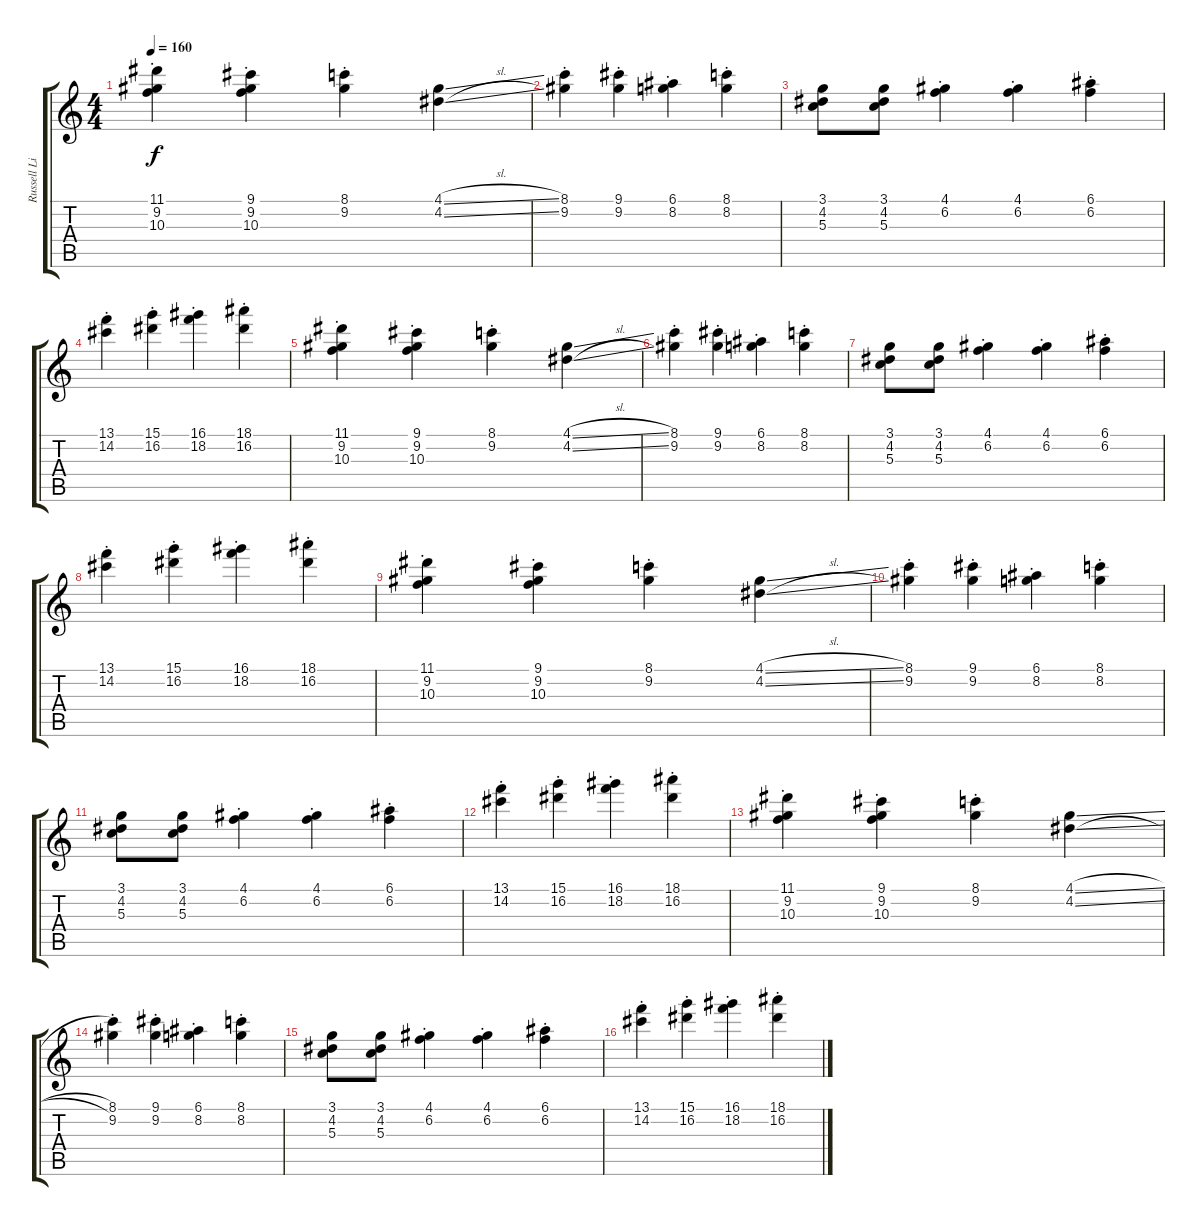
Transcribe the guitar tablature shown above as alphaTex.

\track ("Russell Lissack" "Russell Li") {instrument overdrivenguitar}
\staff {score tabs}
\tuning (E4 B3 G3 D3 A2 E2) {hide}
\ts (4 4)
\tempo 160
\clef g2
\ks c
(11.1{st} 9.2{st} 10.3{st}).4{dy f} (9.1{st} 9.2{st} 10.3{st}).4 (8.1{st} 9.2{st}).4 (4.1{sl} 4.2{sl}).4 |
(8.1{st} 9.2{st}).4 (9.1{st} 9.2{st}).4 (6.1{st} 8.2{st}).4 (8.1{st} 8.2{st}).4 |
(3.1 4.2 5.3).8 (3.1 4.2 5.3).8 (4.1{st} 6.2{st}).4 (4.1{st} 6.2{st}).4 (6.1{st} 6.2{st}).4 |
(13.1{st} 14.2{st}).4 (15.1{st} 16.2{st}).4 (16.1{st} 18.2{st}).4 (18.1{st} 16.2{st}).4 |
(11.1{st} 9.2{st} 10.3{st}).4 (9.1{st} 9.2{st} 10.3{st}).4 (8.1{st} 9.2{st}).4 (4.1{sl} 4.2{sl}).4 |
(8.1{st} 9.2{st}).4 (9.1{st} 9.2{st}).4 (6.1{st} 8.2{st}).4 (8.1{st} 8.2{st}).4 |
(3.1 4.2 5.3).8 (3.1 4.2 5.3).8 (4.1{st} 6.2{st}).4 (4.1{st} 6.2{st}).4 (6.1{st} 6.2{st}).4 |
(13.1{st} 14.2{st}).4 (15.1{st} 16.2{st}).4 (16.1{st} 18.2{st}).4 (18.1{st} 16.2{st}).4 |
(11.1{st} 9.2{st} 10.3{st}).4 (9.1{st} 9.2{st} 10.3{st}).4 (8.1{st} 9.2{st}).4 (4.1{sl} 4.2{sl}).4 |
(8.1{st} 9.2{st}).4 (9.1{st} 9.2{st}).4 (6.1{st} 8.2{st}).4 (8.1{st} 8.2{st}).4 |
(3.1 4.2 5.3).8 (3.1 4.2 5.3).8 (4.1{st} 6.2{st}).4 (4.1{st} 6.2{st}).4 (6.1{st} 6.2{st}).4 |
(13.1{st} 14.2{st}).4 (15.1{st} 16.2{st}).4 (16.1{st} 18.2{st}).4 (18.1{st} 16.2{st}).4 |
(11.1{st} 9.2{st} 10.3{st}).4 (9.1{st} 9.2{st} 10.3{st}).4 (8.1{st} 9.2{st}).4 (4.1{sl} 4.2{sl}).4 |
(8.1{st} 9.2{st}).4 (9.1{st} 9.2{st}).4 (6.1{st} 8.2{st}).4 (8.1{st} 8.2{st}).4 |
(3.1 4.2 5.3).8 (3.1 4.2 5.3).8 (4.1{st} 6.2{st}).4 (4.1{st} 6.2{st}).4 (6.1{st} 6.2{st}).4 |
(13.1{st} 14.2{st}).4 (15.1{st} 16.2{st}).4 (16.1{st} 18.2{st}).4 (18.1{st} 16.2{st}).4
